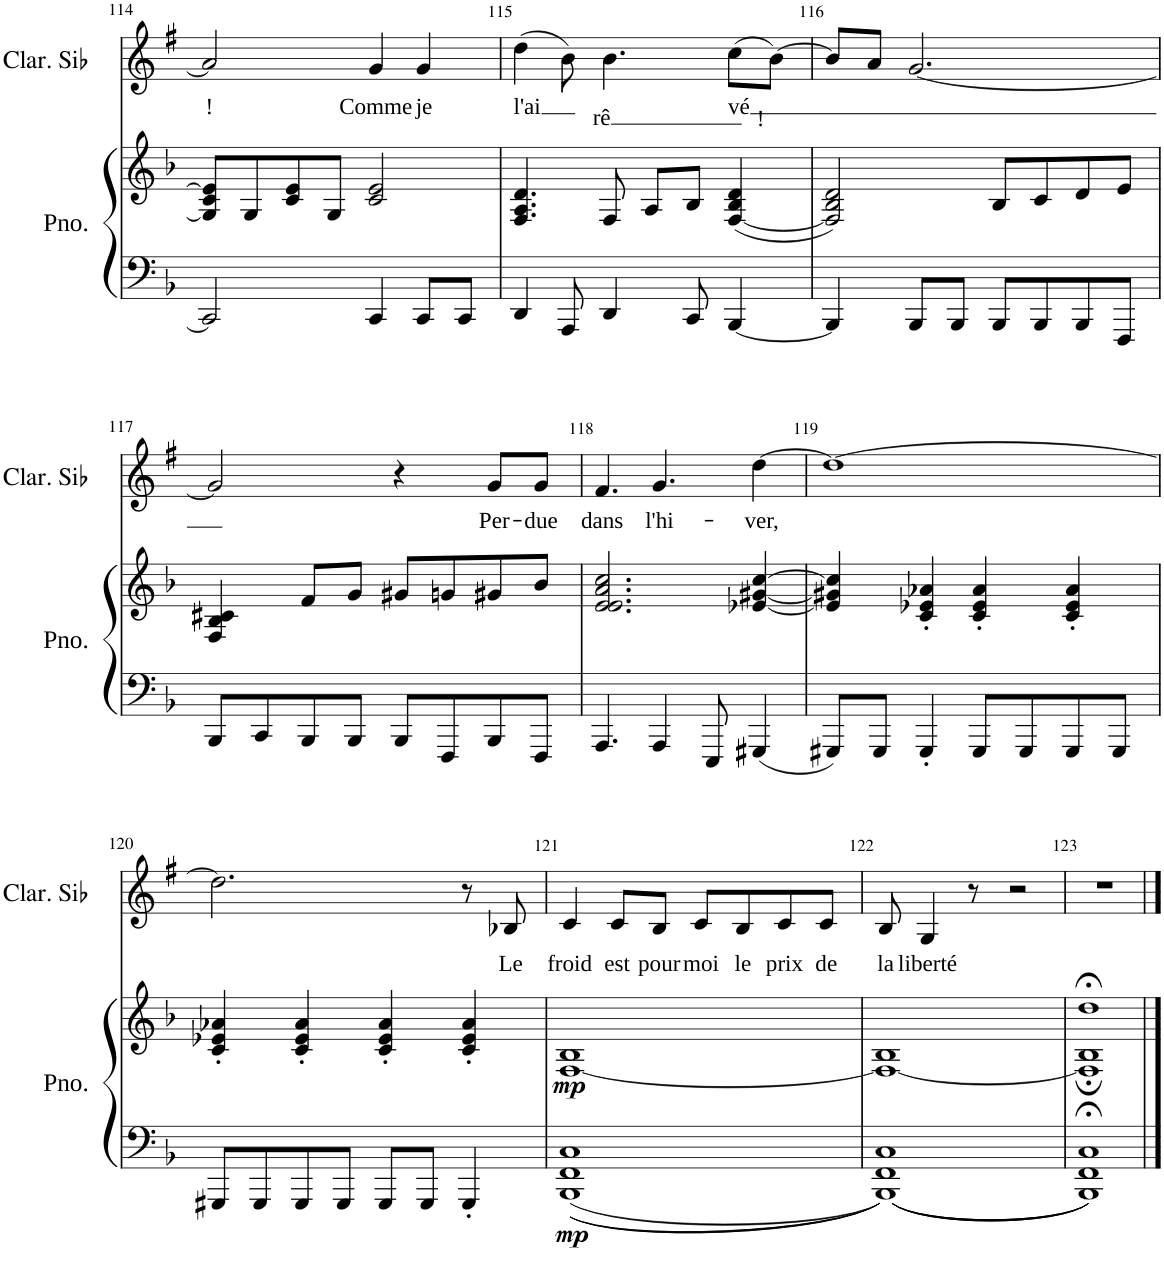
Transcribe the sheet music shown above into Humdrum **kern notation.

**kern	**kern	**dynam	**kern	**text
*part2	*part2	*part2	*part1	*part1
*staff3	*staff2	*staff2/3	*staff1	*staff1
*I"Piano	*	*	*I"Clarinette en Sib	*
*I'Pno.	*	*	*I'Clar. Sib	*
!!LO:PB:g=z
*clefF4	*clefG2	*	*clefG2	*
*	*	*	*Trd1c2	*
*k[b-]	*k[b-]	*	*k[f#]	*
*M4/4	*M4/4	*	*M4/4	*
=114	=114	=114	=114	=114
!	!	!	!	!LO:LY:b
2CC/]	8G/] 8c/ 8e/]L	.	2a/]	\!
.	8G/	.	.	.
.	8c/ 8e/	.	.	.
.	8G/J	.	.	.
!	!	!	!	!LO:LY:b
4CC/	2c/ 2e/	.	4g/	Comme
!	!	!	!	!LO:LY:b
8CC/L	.	.	4g/	je
8CC/J	.	.	.	.
=115	=115	=115	=115	=115
!	!	!	!	!LO:LY:b
4DD/	4.F/ 4.A/ 4.d/	.	(4dd\	l'ai
8AAA/	.	.	8b\)	.
!	!	!	!	!LO:LY:b
4DD/	8F/	.	4.b\	rê
.	8A/L	.	.	.
8CC/	8B-/J	.	.	.
!	!	!	!	!LO:LY:b
[4BBB-/	([4F/ 4B-/ 4d/	.	(8cc\L	vé
!	!	!	!	!LO:LY:b
.	.	.	[8b\J)	\!
=116	=116	=116	=116	=116
4BBB-/]	2F/] 2B-/ 2d/)	.	8b/L]	.
.	.	.	8a/J	.
8BBB-/L	.	.	[2.g/	.
8BBB-/J	.	.	.	.
8BBB-/L	8B-/L	.	.	.
8BBB-/	8c/	.	.	.
8BBB-/	8d/	.	.	.
8FFF/J	8e/J	.	.	.
!!LO:LB:g=z
=117	=117	=117	=117	=117
8BBB-/L	4F/ 4B-/ 4c#X/	.	2g/]	.
8CC/	.	.	.	.
8BBB-/	8f/L	.	.	.
8BBB-/J	8g/J	.	.	.
8BBB-/L	8g#X/L	.	4r	.
8FFF/	8gn/	.	.	.
!	!	!	!	!LO:LY:b
8BBB-/	8g#X/	.	8g/L	Per-
!	!	!	!	!LO:LY:b
8FFF/J	8b-/J	.	8g/J	-due
=118	=118	=118	=118	=118
!	!	!	!	!LO:LY:b
4.AAA/	2.e/ 2.e/ 2.a/ 2.cc/	.	4.f#/	dans
!	!	!	!	!LO:LY:b
4AAA/	.	.	4.g/	l'hi-
8EEE/	.	.	.	.
!	!	!	!	!LO:LY:b
4GGG#X/	[4e-X/ [4g#X/ [4cc/	.	[4dd\	-ver,
=119	=119	=119	=119	=119
8GGG#X/L	4e-/] 4g#X/] 4cc/]	.	1dd_	.
8GGG#/J	.	.	.	.
4GGG#'/	4c/' 4e-X/' 4a-X/'	.	.	.
8GGG#/L	4c/' 4e-/' 4a-/'	.	.	.
8GGG#/	.	.	.	.
8GGG#/	4c/' 4e-/' 4a-/'	.	.	.
8GGG#/J	.	.	.	.
!!LO:LB:g=z
=120	=120	=120	=120	=120
8GGG#X/L	4c/' 4e-X/' 4a-X/'	.	2.dd\]	.
8GGG#/	.	.	.	.
8GGG#/	4c/' 4e-/' 4a-/'	.	.	.
8GGG#/J	.	.	.	.
8GGG#/L	4c/' 4e-/' 4a-/'	.	.	.
8GGG#/J	.	.	.	.
4GGG#'/	4c/' 4e-/' 4a-/'	.	8r	.
!	!	!	!	!LO:LY:b
.	.	.	8B-X/	Le
=121	=121	=121	=121	=121
!	!	!LO:DY:b=2	!	!LO:LY:b
!	!	!LO:DY:n=1:b	!	!
1BBB- 1FF 1C	[1F 1B-	mp mp	4c/	froid
!	!	!	!	!LO:LY:b
.	.	.	8c/L	est
!	!	!	!	!LO:LY:b
.	.	.	8B/J	pour
!	!	!	!	!LO:LY:b
.	.	.	8c/L	moi
!	!	!	!	!LO:LY:b
.	.	.	8B/	le
!	!	!	!	!LO:LY:b
.	.	.	8c/	prix
!	!	!	!	!LO:LY:b
.	.	.	8c/J	de
=122	=122	=122	=122	=122
!	!	!	!	!LO:LY:b
1BBB- 1FF 1C	1F_ 1B-	.	8B/	la
!	!	!	!	!LO:LY:b
.	.	.	4G/	liberté
.	.	.	8r	.
.	.	.	2r	.
=123	=123	=123	=123	=123
1BBB-;< 1FF;< 1C;<	1F]; 1B-; 1dd;	.	1r	.
==	==	==	==	==
*-	*-	*-	*-	*-
